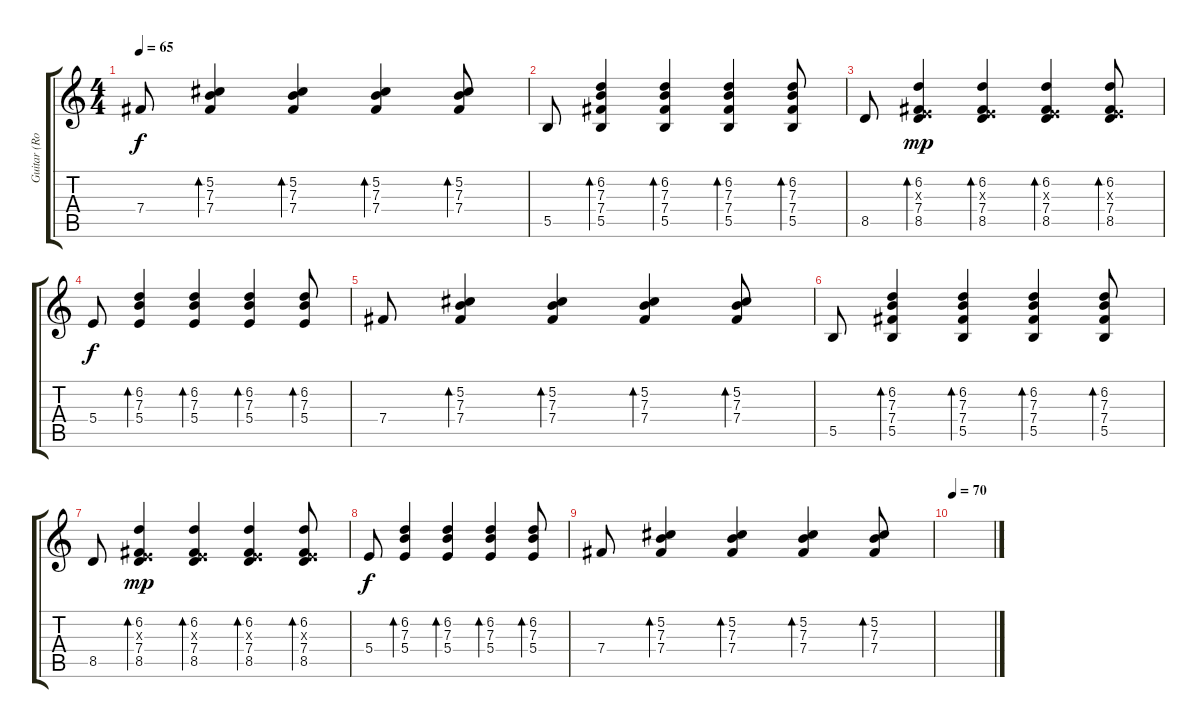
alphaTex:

\track ("Guitar (Robb Flynn)" "Guitar (Ro") {instrument acousticguitarsteel}
\staff {score tabs}
\tuning (Db4 Ab3 E3 B2 Gb2 B1) {hide}
\ts (4 4)
\tempo 65
\clef g2
\ks c
7.4.8{dy f} (5.2 7.3 7.4).4{bd 120} (5.2 7.3 7.4).4{bd 120} (5.2 7.3 7.4).4{bd 120} (5.2 7.3 7.4).8{bd 30} |
5.5.8 (6.2 7.3 7.4 5.5).4{bd 120} (6.2 7.3 7.4 5.5).4{bd 120} (6.2 7.3 7.4 5.5).4{bd 120} (6.2 7.3 7.4 5.5).8{bd 30} |
8.5.8 (6.2 0.3{x} 7.4 8.5).4{bd 120 dy mp} (6.2 0.3{x} 7.4 8.5).4{bd 120} (6.2 0.3{x} 7.4 8.5).4{bd 120} (6.2 0.3{x} 7.4 8.5).8{bd 30} |
5.4.8{dy f} (6.2 7.3 5.4).4{bd 120} (6.2 7.3 5.4).4{bd 120} (6.2 7.3 5.4).4{bd 120} (6.2 7.3 5.4).8{bd 30} |
7.4.8 (5.2 7.3 7.4).4{bd 120} (5.2 7.3 7.4).4{bd 120} (5.2 7.3 7.4).4{bd 120} (5.2 7.3 7.4).8{bd 30} |
5.5.8 (6.2 7.3 7.4 5.5).4{bd 120} (6.2 7.3 7.4 5.5).4{bd 120} (6.2 7.3 7.4 5.5).4{bd 120} (6.2 7.3 7.4 5.5).8{bd 30} |
8.5.8 (6.2 0.3{x} 7.4 8.5).4{bd 120 dy mp} (6.2 0.3{x} 7.4 8.5).4{bd 120} (6.2 0.3{x} 7.4 8.5).4{bd 120} (6.2 0.3{x} 7.4 8.5).8{bd 30} |
5.4.8{dy f} (6.2 7.3 5.4).4{bd 120} (6.2 7.3 5.4).4{bd 120} (6.2 7.3 5.4).4{bd 120} (6.2 7.3 5.4).8{bd 30} |
7.4.8 (5.2 7.3 7.4).4{bd 120} (5.2 7.3 7.4).4{bd 120} (5.2 7.3 7.4).4{bd 120} (5.2 7.3 7.4).8{bd 30} |
\tempo 70
